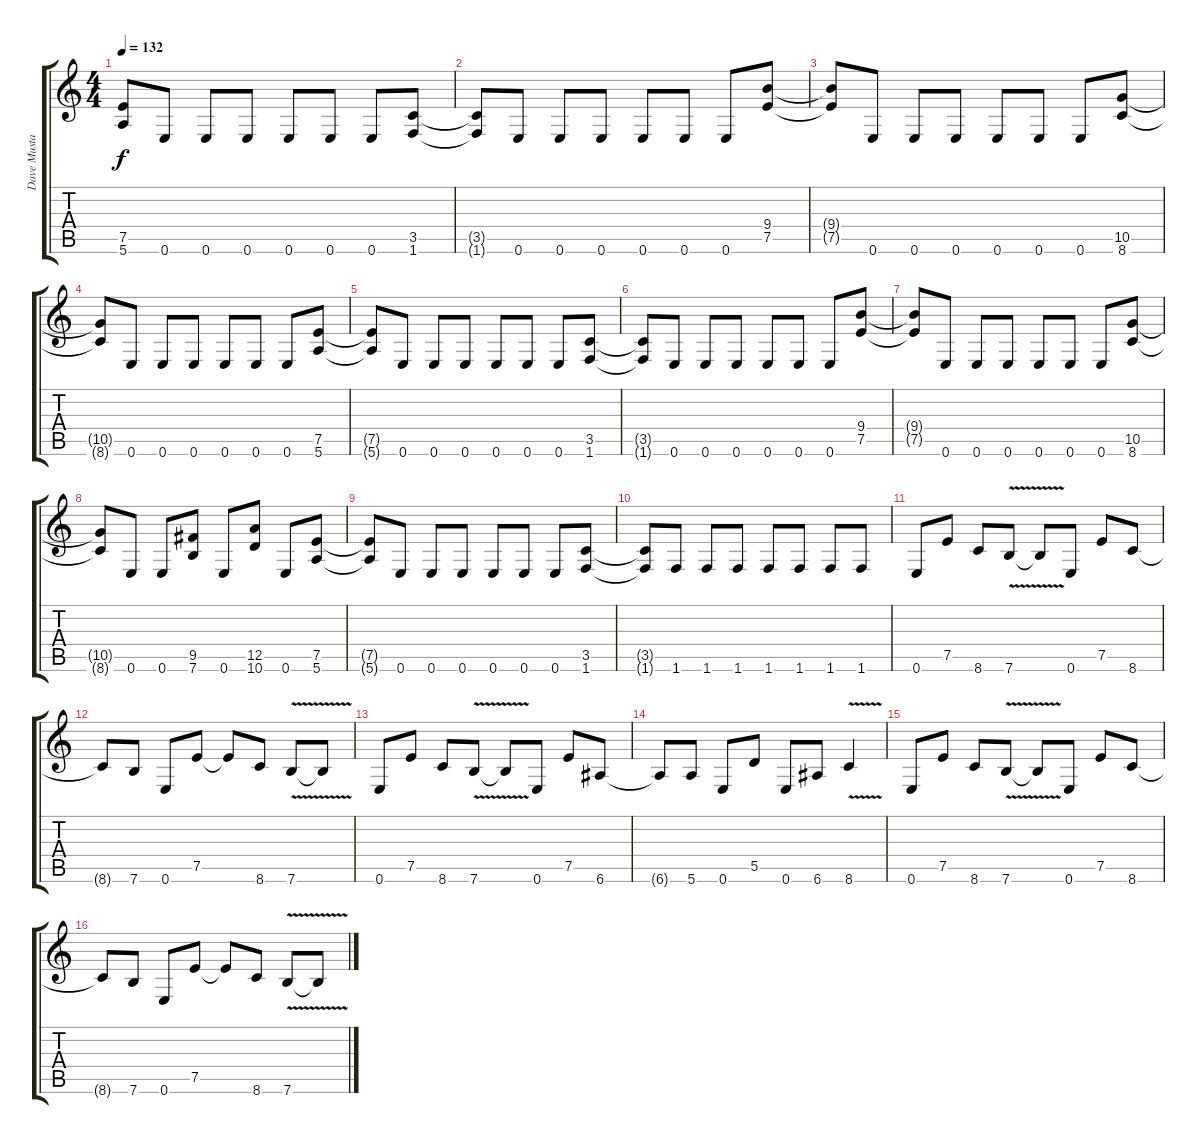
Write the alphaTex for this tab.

\track ("Dave Mustaine (Gtr)" "Dave Musta") {instrument distortionguitar}
\staff {score tabs}
\tuning (E4 B3 G3 D3 A2 E2) {hide}
\ts (4 4)
\tempo 132
\clef g2
\ks c
(7.5{t} 5.6{t}).8{dy f} 0.6.8 0.6.8 0.6.8 0.6.8 0.6.8 0.6.8 (3.5 1.6).8 |
(3.5{t} 1.6{t}).8 0.6.8 0.6.8 0.6.8 0.6.8 0.6.8 0.6.8 (9.4 7.5).8 |
(9.4{t} 7.5{t}).8 0.6.8 0.6.8 0.6.8 0.6.8 0.6.8 0.6.8 (10.5 8.6).8 |
(10.5{t} 8.6{t}).8 0.6.8 0.6.8 0.6.8 0.6.8 0.6.8 0.6.8 (7.5 5.6).8 |
(7.5{t} 5.6{t}).8 0.6.8 0.6.8 0.6.8 0.6.8 0.6.8 0.6.8 (3.5 1.6).8 |
(3.5{t} 1.6{t}).8 0.6.8 0.6.8 0.6.8 0.6.8 0.6.8 0.6.8 (9.4 7.5).8 |
(9.4{t} 7.5{t}).8 0.6.8 0.6.8 0.6.8 0.6.8 0.6.8 0.6.8 (10.5 8.6).8 |
(10.5{t} 8.6{t}).8 0.6.8 0.6.8 (9.5 7.6).8 0.6.8 (12.5 10.6).8 0.6.8 (7.5 5.6).8 |
(7.5{t} 5.6{t}).8 0.6.8 0.6.8 0.6.8 0.6.8 0.6.8 0.6.8 (3.5 1.6).8 |
(3.5{t} 1.6{t}).8 1.6.8 1.6.8 1.6.8 1.6.8 1.6.8 1.6.8 1.6.8 |
0.6.8 7.5.8 8.6.8 7.6{v}.8 7.6{t}.8 0.6.8 7.5.8 8.6.8 |
8.6{t}.8 7.6.8 0.6.8 7.5.8 7.5{t}.8 8.6.8 7.6{v}.8 7.6{t}.8 |
0.6.8 7.5.8 8.6.8 7.6{v}.8 7.6{t}.8 0.6.8 7.5.8 6.6.8 |
6.6{t}.8 5.6.8 0.6.8 5.5.8 0.6.8 6.6.8 8.6{v}.4 |
0.6.8 7.5.8 8.6.8 7.6{v}.8 7.6{t}.8 0.6.8 7.5.8 8.6.8 |
8.6{t}.8 7.6.8 0.6.8 7.5.8 7.5{t}.8 8.6.8 7.6{v}.8 7.6{t}.8
